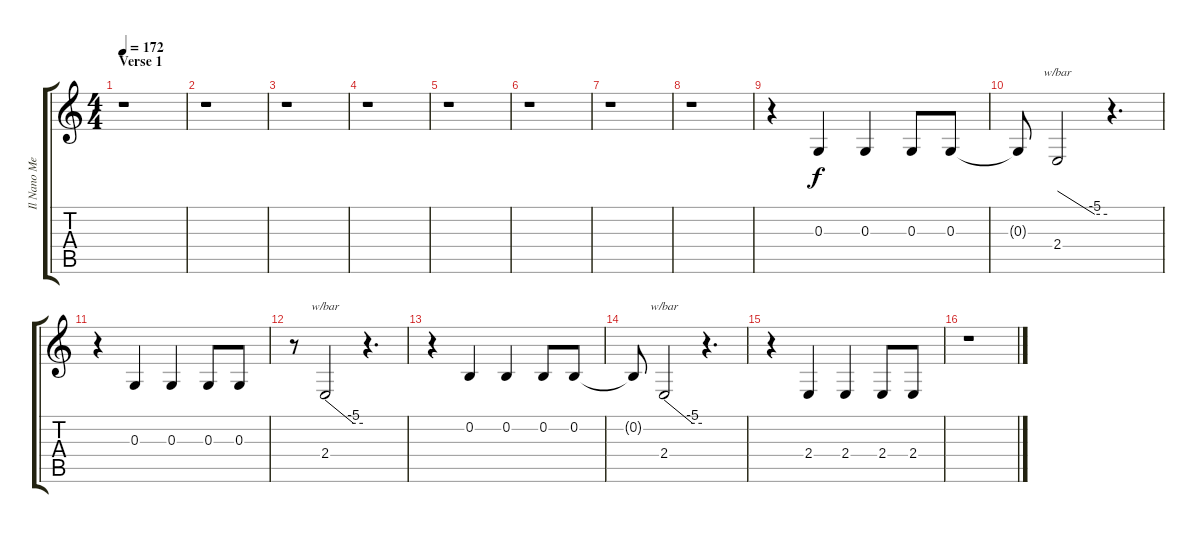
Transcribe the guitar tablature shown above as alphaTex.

\track ("Il Nano Merlino - Il Boia Malefico (Choi" "Il Nano Me") {instrument lead2sawtooth}
\staff {score tabs}
\tuning (E4 B3 G3 D3 A2 E2) {hide}
\ts (4 4)
\section ("" "Verse 1")
\tempo 172
\clef g2
\ks c
r.1{dy f} |
r.1 |
r.1 |
r.1 |
r.1 |
r.1 |
r.1 |
r.1 |
r.4 0.3.4 0.3.4 0.3.8 0.3.8 |
0.3{t}.8 2.4.2{tbe (custom default 0 0 45 -20 60 -20)} r.4{d} |
r.4 0.3.4 0.3.4 0.3.8 0.3.8 |
r.8 2.4.2{tbe (custom default 0 0 45 -20 60 -20)} r.4{d} |
r.4 0.2.4 0.2.4 0.2.8 0.2.8 |
0.2{t}.8 2.4.2{tbe (custom default 0 0 45 -20 60 -20)} r.4{d} |
r.4 2.4.4 2.4.4 2.4.8 2.4.8 |
r.1
